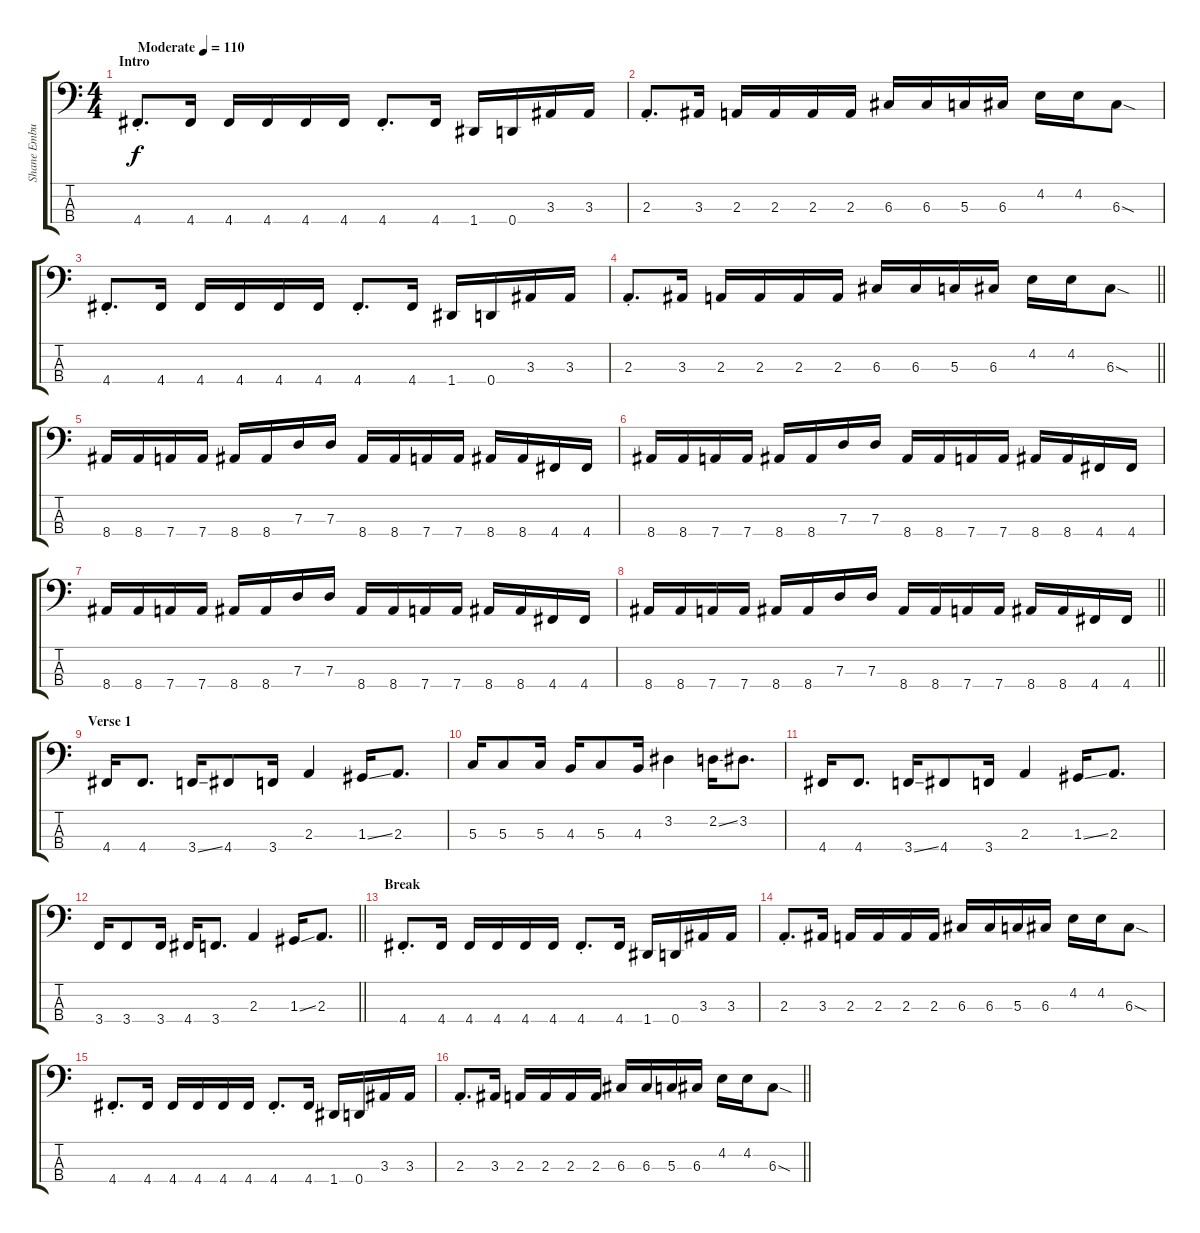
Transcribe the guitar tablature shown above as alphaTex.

\track ("Shane Embury" "Shane Embu") {instrument electricbasspick}
\staff {score tabs}
\tuning (F2 C2 G1 D1) {hide}
\ts (4 4)
\section ("" "Intro")
\tempo (110 "Moderate")
\clef f4
\ks c
4.4{st}.8{d dy f instrument electricbasspick} 4.4.16 4.4.16 4.4.16 4.4.16 4.4.16 4.4{st}.8{d} 4.4.16 1.4.16 0.4.16 3.3.16 3.3.16 |
2.3{st}.8{d} 3.3.16 2.3.16 2.3.16 2.3.16 2.3.16 6.3.16 6.3.16 5.3.16 6.3.16 4.2.16 4.2.16 6.3{sod}.8 |
4.4{st}.8{d} 4.4.16 4.4.16 4.4.16 4.4.16 4.4.16 4.4{st}.8{d} 4.4.16 1.4.16 0.4.16 3.3.16 3.3.16 |
\barLineRight lightlight
2.3{st}.8{d} 3.3.16 2.3.16 2.3.16 2.3.16 2.3.16 6.3.16 6.3.16 5.3.16 6.3.16 4.2.16 4.2.16 6.3{sod}.8 |
8.4.16 8.4.16 7.4.16 7.4.16 8.4.16 8.4.16 7.3.16 7.3.16 8.4.16 8.4.16 7.4.16 7.4.16 8.4.16 8.4.16 4.4.16 4.4.16 |
8.4.16 8.4.16 7.4.16 7.4.16 8.4.16 8.4.16 7.3.16 7.3.16 8.4.16 8.4.16 7.4.16 7.4.16 8.4.16 8.4.16 4.4.16 4.4.16 |
8.4.16 8.4.16 7.4.16 7.4.16 8.4.16 8.4.16 7.3.16 7.3.16 8.4.16 8.4.16 7.4.16 7.4.16 8.4.16 8.4.16 4.4.16 4.4.16 |
\barLineRight lightlight
8.4.16 8.4.16 7.4.16 7.4.16 8.4.16 8.4.16 7.3.16 7.3.16 8.4.16 8.4.16 7.4.16 7.4.16 8.4.16 8.4.16 4.4.16 4.4.16 |
\section ("" "Verse 1")
4.4.16 4.4.8{d} 3.4{ss}.16 4.4.8 3.4.16 2.3.4 1.3{ss}.16 2.3.8{d} |
5.3.16 5.3.8 5.3.16 4.3.16 5.3.8 4.3.16 3.2.4 2.2{ss}.16 3.2.8{d} |
4.4.16 4.4.8{d} 3.4{ss}.16 4.4.8 3.4.16 2.3.4 1.3{ss}.16 2.3.8{d} |
\barLineRight lightlight
3.4.16 3.4.8 3.4.16 4.4.16 3.4.8{d} 2.3.4 1.3{ss}.16 2.3.8{d} |
\section ("" "Break")
4.4{st}.8{d} 4.4.16 4.4.16 4.4.16 4.4.16 4.4.16 4.4{st}.8{d} 4.4.16 1.4.16 0.4.16 3.3.16 3.3.16 |
2.3{st}.8{d} 3.3.16 2.3.16 2.3.16 2.3.16 2.3.16 6.3.16 6.3.16 5.3.16 6.3.16 4.2.16 4.2.16 6.3{sod}.8 |
4.4{st}.8{d} 4.4.16 4.4.16 4.4.16 4.4.16 4.4.16 4.4{st}.8{d} 4.4.16 1.4.16 0.4.16 3.3.16 3.3.16 |
\barLineRight lightlight
2.3{st}.8{d} 3.3.16 2.3.16 2.3.16 2.3.16 2.3.16 6.3.16 6.3.16 5.3.16 6.3.16 4.2.16 4.2.16 6.3{sod}.8
